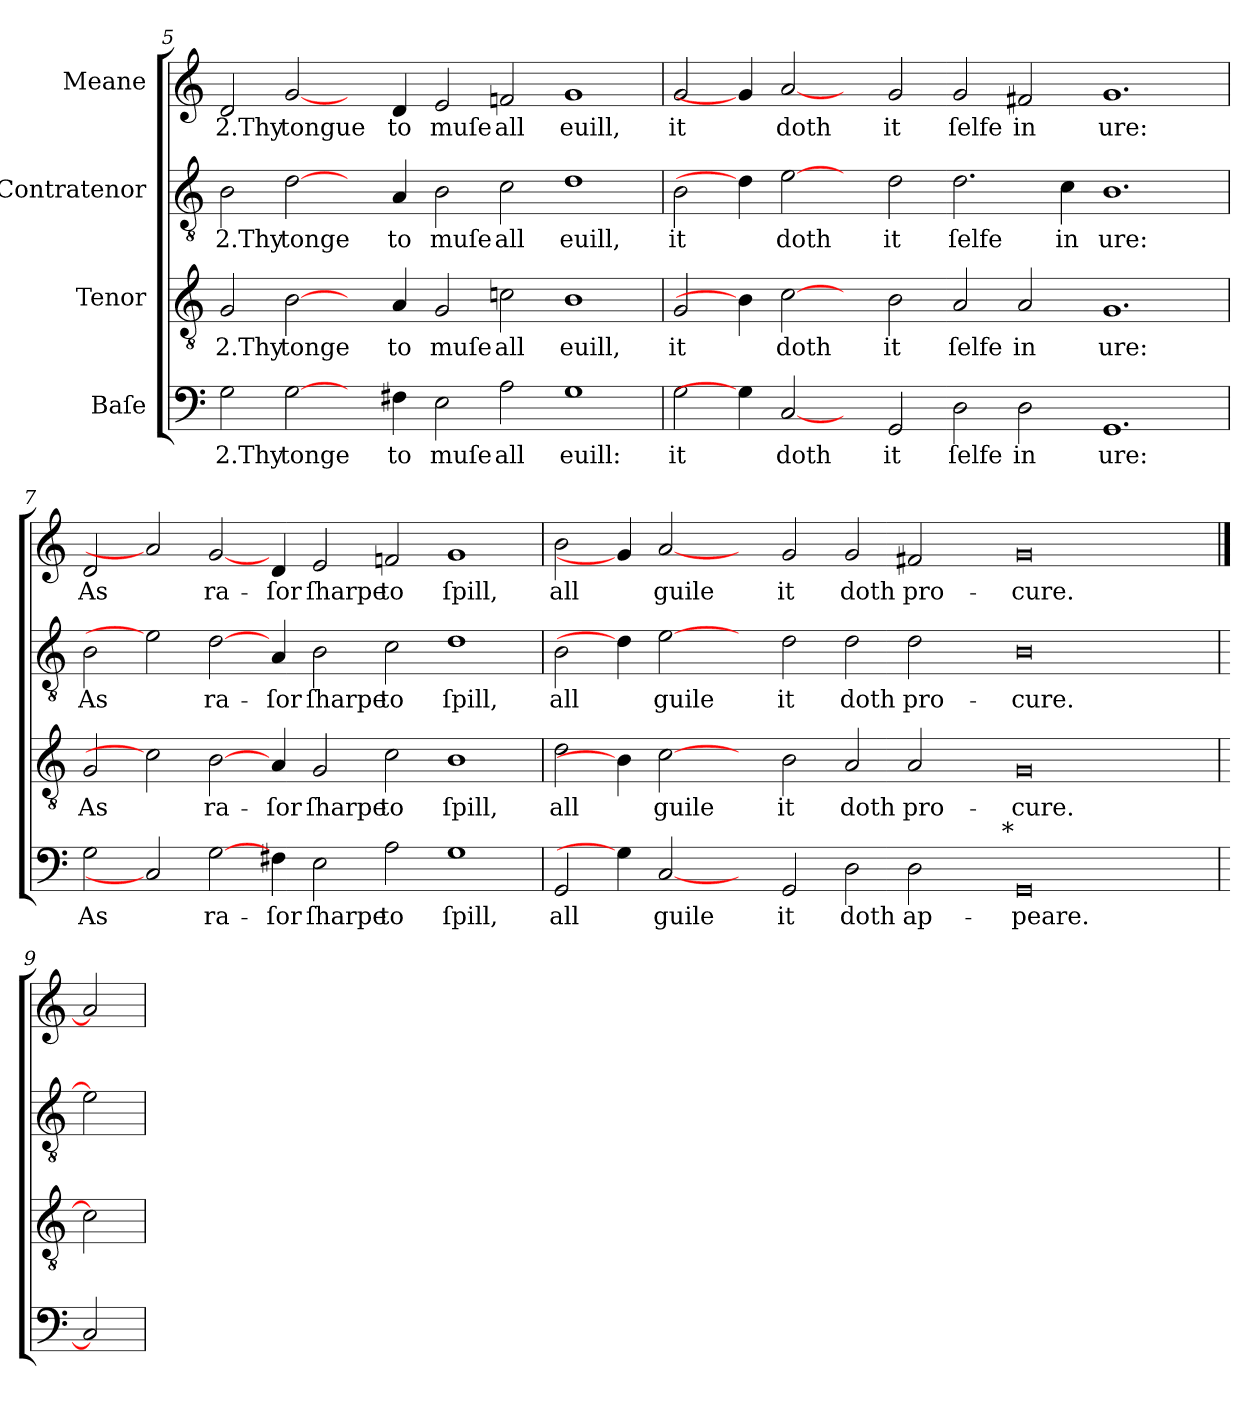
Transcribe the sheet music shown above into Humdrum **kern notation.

**kern	**text	**kern	**text	**kern	**text	**kern	**text
*part4	*part4	*part3	*part3	*part2	*part2	*part1	*part1
*staff4	*staff4	*staff3	*staff3	*staff2	*staff2	*staff1	*staff1
*I"Baſe	*	*I"Tenor	*	*I"Contratenor	*	*I"Meane	*
!!LO:LB:g=z
*clefF4	*	*clefGv2	*	*clefGv2	*	*clefG2	*
=5	=5	=5	=5	=5	=5	=5	=5
!	!LO:LY:b:cj	!	!LO:LY:b:cj	!	!LO:LY:b:cj	!	!LO:LY:b:cj
2G\	2.Thy	2G/	2.Thy	2B\	2.Thy	2d/	2.Thy
!	!LO:LY:b:cj	!	!LO:LY:b:cj	!	!LO:LY:b:cj	!	!LO:LY:b:cj
[2G\	tonge	[2B\	tonge	[2d\	tonge	[2g/	tongue
4ryy	.	4ryy	.	4ryy	.	4ryy	.
!	!LO:LY:b:cj	!	!LO:LY:b:cj	!	!LO:LY:b:cj	!	!LO:LY:b:cj
4F#X\	to	4A/	to	4A/	to	4d/	to
!	!LO:LY:b:cj	!	!LO:LY:b:cj	!	!LO:LY:b:cj	!	!LO:LY:b:cj
2E\	muſe	2G/	muſe	2B\	muſe	2e/	muſe
!	!LO:LY:b:cj	!	!LO:LY:b:cj	!	!LO:LY:b:cj	!	!LO:LY:b:cj
2A\	all	2cn\	all	2c\	all	2fn/	all
!	!LO:LY:b:cj	!	!LO:LY:b:cj	!	!LO:LY:b:cj	!	!LO:LY:b:cj
1G	euill:	1B	euill,	1d	euill,	1g	euill,
=6	=6	=6	=6	=6	=6	=6	=6
!	!LO:LY:b:rj	!	!LO:LY:b:rj	!	!LO:LY:b:rj	!	!LO:LY:b:cj
2G\	it	2G/	it	2B\	it	2g/	it
4G\]	.	4B\]	.	4d\]	.	4g/]	.
!	!LO:LY:b:cj	!	!LO:LY:b:cj	!	!LO:LY:b:cj	!	!LO:LY:b:cj
[2C	doth	[2c	doth	[2e	doth	[2a	doth
4ryy	.	4ryy	.	4ryy	.	4ryy	.
!	!LO:LY:b:rj	!	!LO:LY:b:rj	!	!LO:LY:b:rj	!	!LO:LY:b:cj
2GG/	it	2B\	it	2d\	it	2g/	it
!	!LO:LY:b:cj	!	!LO:LY:b:cj	!	!LO:LY:b:cj	!	!LO:LY:b:cj
2D\	ſelfe	2A/	ſelfe	2.d\	ſelfe	2g/	ſelfe
!	!LO:LY:b:cj	!	!LO:LY:b:cj	!	!	!	!LO:LY:b:cj
2D\	in	2A/	in	.	.	2f#X/	in
!	!	!	!	!	!LO:LY:b:rj	!	!
.	.	.	.	4c\	in	.	.
!	!LO:LY:b:cj	!	!LO:LY:b:cj	!	!LO:LY:b:cj	!	!LO:LY:b:cj
1.GG	ure:	1.G	ure:	1.B	ure:	1.g	ure:
!!LO:PB:g=z
=7	=7	=7	=7	=7	=7	=7	=7
!	!LO:LY:b:cj	!	!LO:LY:b:cj	!	!LO:LY:b:cj	!	!LO:LY:b:cj
2G\	As	2G/	As	2B\	As	2d/	As
2C]	.	2c]	.	2e]	.	2a]	.
!	!LO:LY:b:cj	!	!LO:LY:b:cj	!	!LO:LY:b:cj	!	!LO:LY:b:cj
[2G\	ra-	[2B\	ra-	[2d\	ra-	[2g/	ra-
!	!LO:LY:b:cj	!	!LO:LY:b:cj	!	!LO:LY:b:cj	!	!LO:LY:b:cj
4F#X\	-ſor	4A/	-ſor	4A/	-ſor	4d/	-ſor
!	!LO:LY:b:cj	!	!LO:LY:b:cj	!	!LO:LY:b:cj	!	!LO:LY:b:cj
2E\	ſharpe	2G/	ſharpe	2B\	ſharpe	2e/	ſharpe
!	!LO:LY:b:cj	!	!LO:LY:b:cj	!	!LO:LY:b:cj	!	!LO:LY:b:cj
2A\	to	2c\	to	2c\	to	2fn/	to
!	!LO:LY:b:cj	!	!LO:LY:b:cj	!	!LO:LY:b:cj	!	!LO:LY:b:cj
1G	ſpill,	1B	ſpill,	1d	ſpill,	1g	ſpill,
=8	=8	=8	=8	=8	=8	=8	=8
!	!LO:LY:b:cj	!	!LO:LY:b:cj	!	!LO:LY:b:cj	!	!LO:LY:b:cj
*^	*	*	*	*	*	*	*
2GG/	1ryy	all	2d\	all	2B\	all	2b\	all
4G\]	.	.	4B\]	.	4d\]	.	4g/]	.
!	!	!LO:LY:b:cj	!	!LO:LY:b:cj	!	!LO:LY:b:cj	!	!LO:LY:b:cj
[2C	.	guile	[2c	guile	[2e	guile	[2a	guile
.	1ryy	.	.	.	.	.	.	.
4ryy	.	.	4ryy	.	4ryy	.	4ryy	.
!	!	!LO:LY:b:cj	!	!LO:LY:b:cj	!	!LO:LY:b:cj	!	!LO:LY:b:cj
2GG/	.	it	2B\	it	2d\	it	2g/	it
!	!	!LO:LY:b:cj	!	!LO:LY:b:cj	!	!LO:LY:b:cj	!	!LO:LY:b:cj
2D\	2ryy	doth	2A/	doth	2d\	doth	2g/	doth
!	!	!LO:LY:b:cj	!	!LO:LY:b:cj	!	!LO:LY:b:cj	!	!LO:LY:b:cj
2D\	4ryy	ap-	2A/	pro-	2d\	pro-	2f#X/	pro-
.	8ryy	.	.	.	.	.	.	.
.	16ryy	.	.	.	.	.	.	.
.	64ryy	.	.	.	.	.	.	.
!	!LO:TX:a:i:t=*	!	!	!	!	!	!	!
.	1ryy	.	.	.	.	.	.	.
!	!	!LO:LY:b:cj	!	!LO:LY:b:cj	!	!LO:LY:b:cj	!	!LO:LY:b:cj
0GG	.	-peare.	0G	-cure.	0B	-cure.	0g	-cure.
.	1ryy	.	.	.	.	.	.	.
.	32.ryy	.	.	.	.	.	.	.
*v	*v	*	*	*	*	*	*	*
=9	==9	=9	==9	=9	==9	==9	==9
2C]	.	2c]	.	2e]	.	2a]	.
=	=	=	=	=	=	=	=
*-	*-	*-	*-	*-	*-	*-	*-
